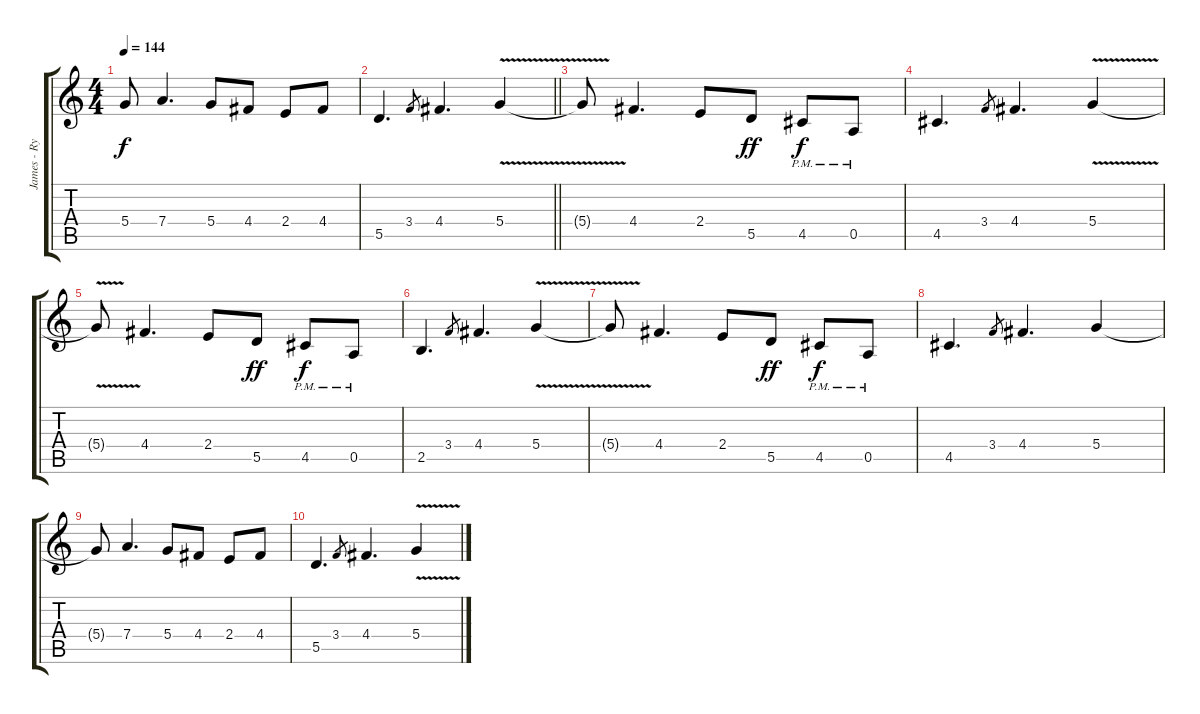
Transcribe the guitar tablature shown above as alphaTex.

\track ("James - Rythme Distortion" "James - Ry") {instrument distortionguitar}
\staff {score tabs}
\tuning (E4 B3 G3 D3 A2 E2) {hide}
\ts (4 4)
\tempo 144
\clef g2
\ks c
5.4{t}.8{dy f volume 12} 7.4.4{d} 5.4.8 4.4.8 2.4.8 4.4.8 |
\barLineRight lightlight
5.5.4{d volume 11} 3.4.8{gr} 4.4.4{d} 5.4{v}.4 |
5.4{t}.8{volume 10} 4.4.4{d} 2.4.8 5.5.8{dy ff} 4.5{pm}.8{dy f} 0.5{pm}.8 |
4.5.4{d volume 9} 3.4.8{gr} 4.4.4{d} 5.4{v}.4 |
5.4{t}.8{volume 8} 4.4.4{d} 2.4.8 5.5.8{dy ff} 4.5{pm}.8{dy f} 0.5{pm}.8 |
2.5.4{d volume 7} 3.4.8{gr} 4.4.4{d} 5.4{v}.4 |
5.4{t}.8{volume 6} 4.4.4{d} 2.4.8 5.5.8{dy ff} 4.5{pm}.8{dy f} 0.5{pm}.8 |
4.5.4{d volume 3} 3.4.8{gr} 4.4.4{d} 5.4.4 |
5.4{t}.8{volume 1} 7.4.4{d} 5.4.8 4.4.8 2.4.8 4.4.8 |
5.5.4{d volume 0} 3.4.8{gr} 4.4.4{d} 5.4{v}.4
